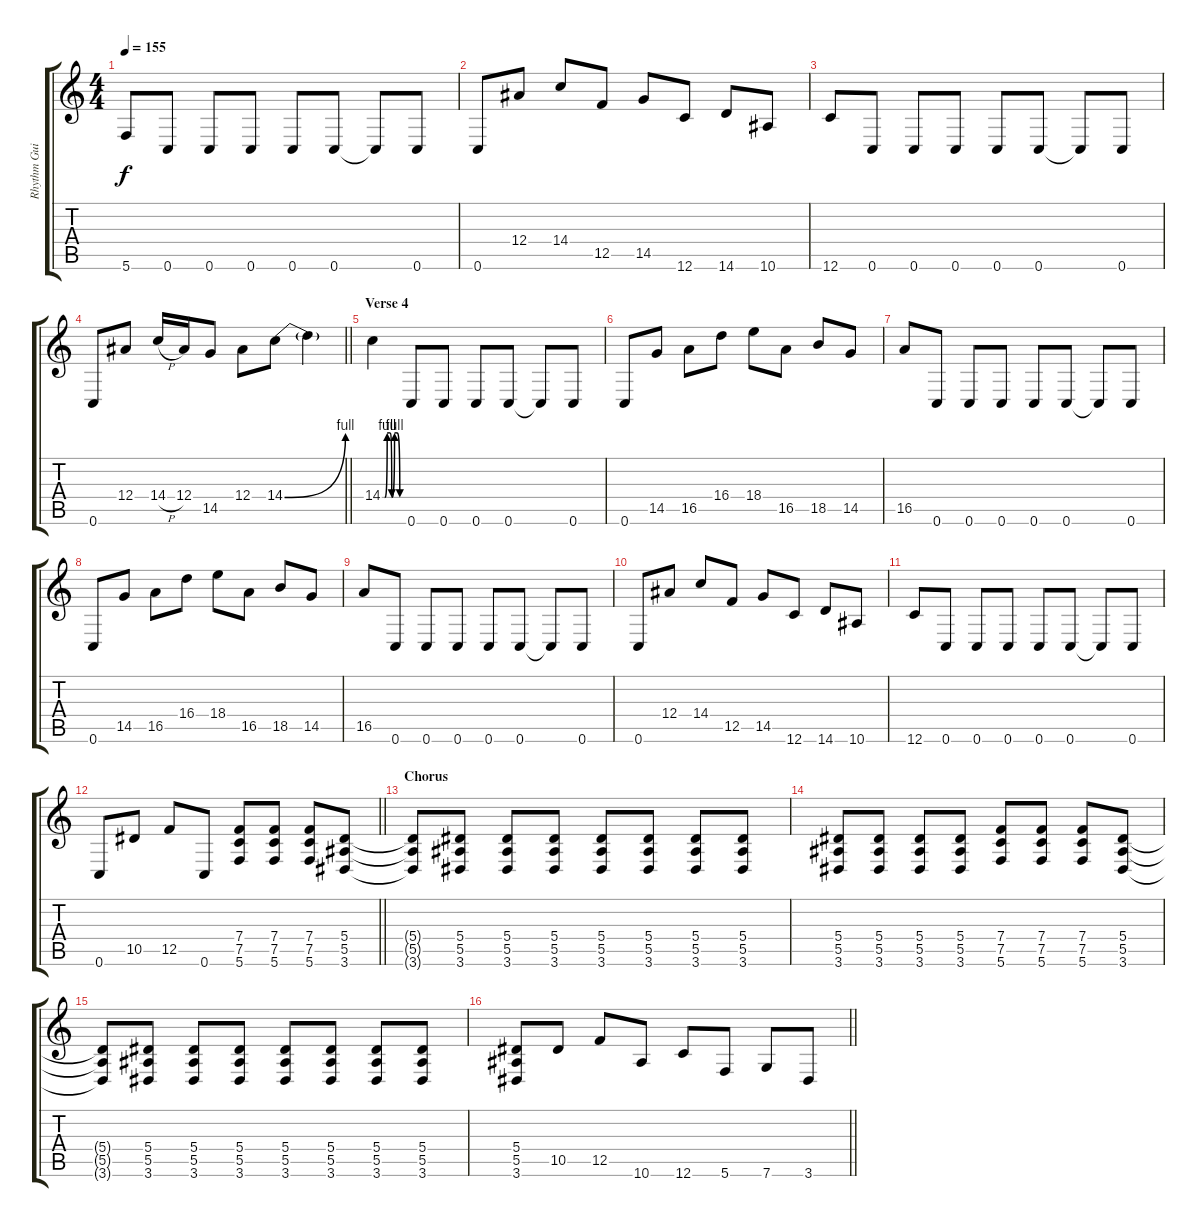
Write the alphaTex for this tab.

\track ("Rhythm Guitar 1 [Josh Homme]" "Rhythm Gui") {instrument overdrivenguitar}
\staff {score tabs}
\tuning (C4 G3 Eb3 Bb2 F2 C2) {hide}
\ts (4 4)
\tempo 155
\clef g2
\ks c
5.6.8{dy f} 0.6.8 0.6.8 0.6.8 0.6.8 0.6.8 0.6{t}.8 0.6.8 |
0.6.8 12.4.8 14.4.8 12.5.8 14.5.8 12.6.8 14.6.8 10.6.8 |
12.6.8 0.6.8 0.6.8 0.6.8 0.6.8 0.6.8 0.6{t}.8 0.6.8 |
\barLineRight lightlight
0.6.8 12.4.8 14.4{h}.16 12.4.16 14.5.8 12.4.8 14.4{be (bend 0 0 60 4)}.8 14.4{t}.4 |
\section ("" "Verse 4")
14.4{be (custom 0 0 7 0 14 4 22 4 27 0 35 4 42 4 50 0 60 0)}.4 0.6.8 0.6.8 0.6.8 0.6.8 0.6{t}.8 0.6.8 |
0.6.8 14.5.8 16.5.8 16.4.8 18.4.8 16.5.8 18.5.8 14.5.8 |
16.5.8 0.6.8 0.6.8 0.6.8 0.6.8 0.6.8 0.6{t}.8 0.6.8 |
0.6.8 14.5.8 16.5.8 16.4.8 18.4.8 16.5.8 18.5.8 14.5.8 |
16.5.8 0.6.8 0.6.8 0.6.8 0.6.8 0.6.8 0.6{t}.8 0.6.8 |
0.6.8 12.4.8 14.4.8 12.5.8 14.5.8 12.6.8 14.6.8 10.6.8 |
12.6.8 0.6.8 0.6.8 0.6.8 0.6.8 0.6.8 0.6{t}.8 0.6.8 |
\barLineRight lightlight
0.6.8 10.5.8 12.5.8 0.6.8 (7.4 7.5 5.6).8 (7.4 7.5 5.6).8 (7.4 7.5 5.6).8 (5.4 5.5 3.6).8 |
\section ("" "Chorus")
(5.4{t} 5.5{t} 3.6{t}).8 (5.4 5.5 3.6).8 (5.4 5.5 3.6).8 (5.4 5.5 3.6).8 (5.4 5.5 3.6).8 (5.4 5.5 3.6).8 (5.4 5.5 3.6).8 (5.4 5.5 3.6).8 |
(5.4 5.5 3.6).8 (5.4 5.5 3.6).8 (5.4 5.5 3.6).8 (5.4 5.5 3.6).8 (7.4 7.5 5.6).8 (7.4 7.5 5.6).8 (7.4 7.5 5.6).8 (5.4 5.5 3.6).8 |
(5.4{t} 5.5{t} 3.6{t}).8 (5.4 5.5 3.6).8 (5.4 5.5 3.6).8 (5.4 5.5 3.6).8 (5.4 5.5 3.6).8 (5.4 5.5 3.6).8 (5.4 5.5 3.6).8 (5.4 5.5 3.6).8 |
\barLineRight lightlight
(5.4 5.5 3.6).8 10.5.8 12.5.8 10.6.8 12.6.8 5.6.8 7.6.8 3.6.8
